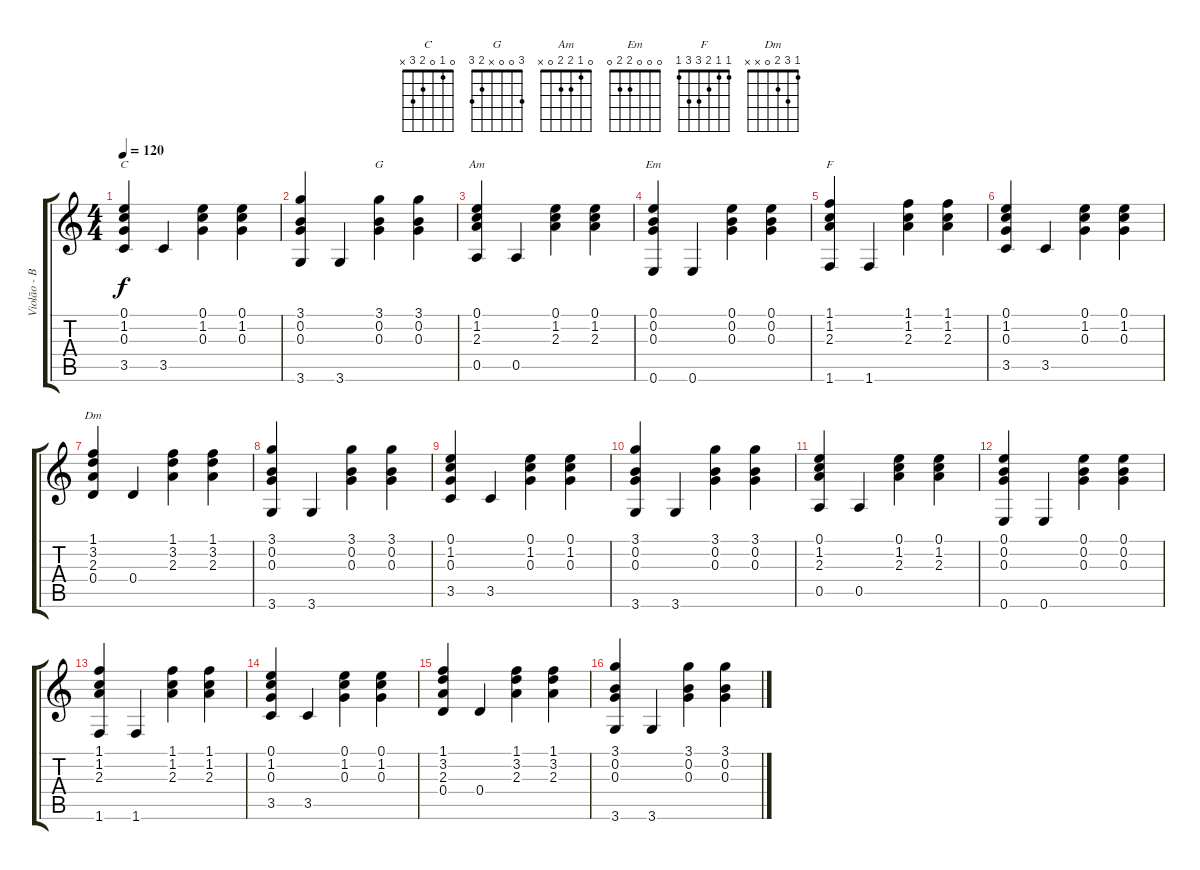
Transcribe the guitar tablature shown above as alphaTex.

\track ("Violão - Base" "Violão - B") {instrument acousticguitarsteel}
\staff {score tabs}
\tuning (E4 B3 G3 D3 A2 E2) {hide}
\chord ("C" 0 1 0 2 3 x)
\chord ("G" 3 0 0 x 2 3)
\chord ("Am" 0 1 2 2 0 x)
\chord ("Em" 0 0 0 2 2 0)
\chord ("F" 1 1 2 3 3 1)
\chord ("Dm" 1 3 2 0 x x)
\ts (4 4)
\tempo 120
\clef g2
\ks c
(0.1 1.2 0.3 3.5).4{ch "C" dy f} 3.5.4 (0.1 1.2 0.3).4 (0.1 1.2 0.3).4 |
(3.1 0.2 0.3 3.6).4 3.6.4 (3.1 0.2 0.3).4{ch "G"} (3.1 0.2 0.3).4 |
(0.1 1.2 2.3 0.5).4{ch "Am"} 0.5.4 (0.1 1.2 2.3).4 (0.1 1.2 2.3).4 |
(0.1 0.2 0.3 0.6).4{ch "Em"} 0.6.4 (0.1 0.2 0.3).4 (0.1 0.2 0.3).4 |
(1.1 1.2 2.3 1.6).4{ch "F"} 1.6.4 (1.1 1.2 2.3).4 (1.1 1.2 2.3).4 |
(0.1 1.2 0.3 3.5).4 3.5.4 (0.1 1.2 0.3).4 (0.1 1.2 0.3).4 |
(1.1 3.2 2.3 0.4).4{ch "Dm"} 0.4.4 (1.1 3.2 2.3).4 (1.1 3.2 2.3).4 |
(3.1 0.2 0.3 3.6).4 3.6.4 (3.1 0.2 0.3).4 (3.1 0.2 0.3).4 |
(0.1 1.2 0.3 3.5).4 3.5.4 (0.1 1.2 0.3).4 (0.1 1.2 0.3).4 |
(3.1 0.2 0.3 3.6).4 3.6.4 (3.1 0.2 0.3).4 (3.1 0.2 0.3).4 |
(0.1 1.2 2.3 0.5).4 0.5.4 (0.1 1.2 2.3).4 (0.1 1.2 2.3).4 |
(0.1 0.2 0.3 0.6).4 0.6.4 (0.1 0.2 0.3).4 (0.1 0.2 0.3).4 |
(1.1 1.2 2.3 1.6).4 1.6.4 (1.1 1.2 2.3).4 (1.1 1.2 2.3).4 |
(0.1 1.2 0.3 3.5).4 3.5.4 (0.1 1.2 0.3).4 (0.1 1.2 0.3).4 |
(1.1 3.2 2.3 0.4).4 0.4.4 (1.1 3.2 2.3).4 (1.1 3.2 2.3).4 |
(3.1 0.2 0.3 3.6).4 3.6.4 (3.1 0.2 0.3).4 (3.1 0.2 0.3).4
